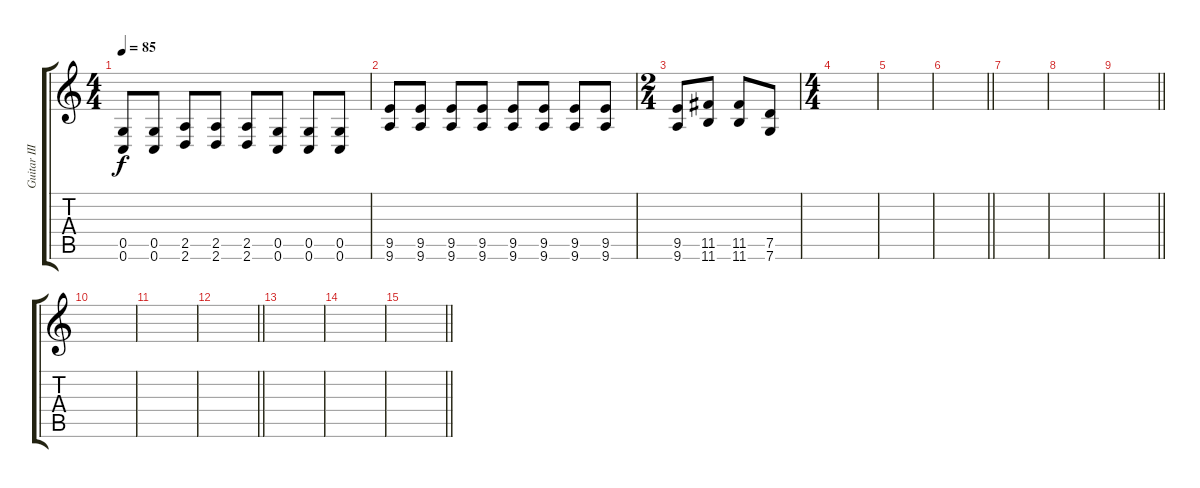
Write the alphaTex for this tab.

\track ("Guitar III" "Guitar III") {instrument overdrivenguitar}
\staff {score tabs}
\tuning (D4 A3 F3 C3 G2 C2) {hide}
\ts (4 4)
\tempo 85
\clef g2
\ks c
(0.5 0.6).8{dy f} (0.5 0.6).8 (2.5 2.6).8 (2.5 2.6).8 (2.5 2.6).8 (0.5 0.6).8 (0.5 0.6).8 (0.5 0.6).8 |
(9.5 9.6).8 (9.5 9.6).8 (9.5 9.6).8 (9.5 9.6).8 (9.5 9.6).8 (9.5 9.6).8 (9.5 9.6).8 (9.5 9.6).8 |
\ts (2 4)
(9.5 9.6).8 (11.5 11.6).8 (11.5 11.6).8 (7.5 7.6).8 |
\ts (4 4)
|
|
\barLineRight lightlight
|
\section ("" "")
|
|
\barLineRight lightlight
|
\section ("" "")
|
|
\barLineRight lightlight
|
|
|
\barLineRight lightlight
